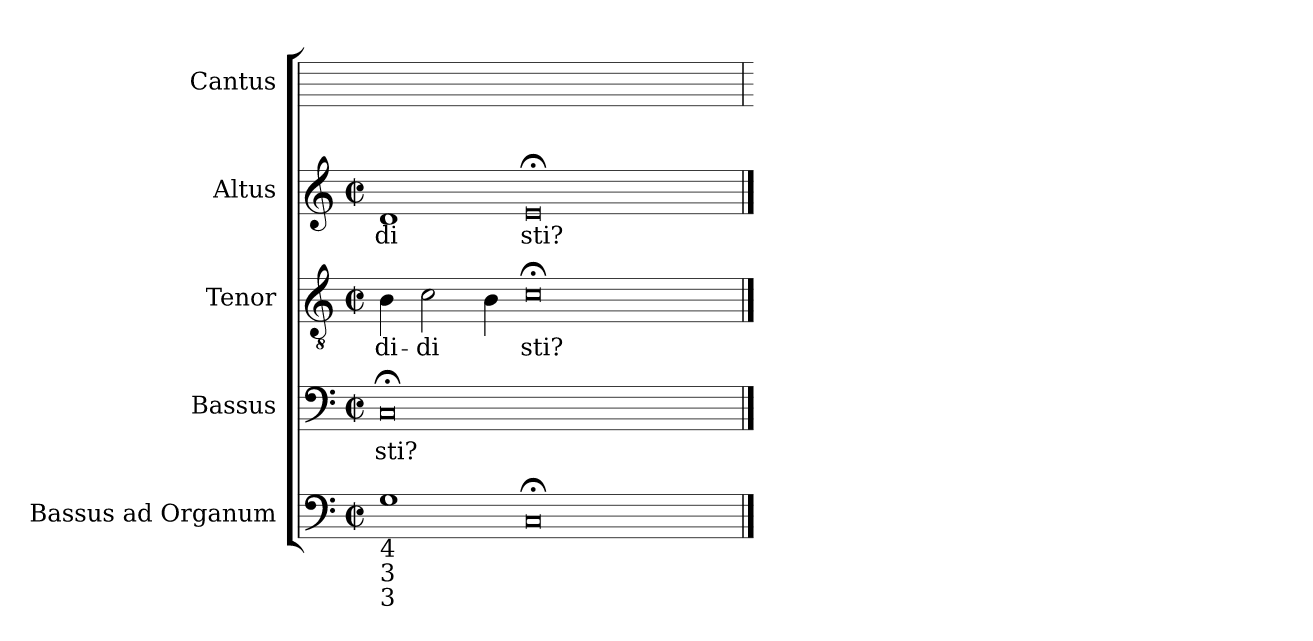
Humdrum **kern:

**kern	**kern	**text	**kern	**text	**kern	**text	**kern
*part5	*part4	*part4	*part3	*part3	*part2	*part2	*part1
*staff5	*staff4	*staff4	*staff3	*staff3	*staff2	*staff2	*staff1
*I"Bassus ad Organum	*I"Bassus	*	*I"Tenor	*	*I"Altus	*	*I"Cantus
*I'Bsn	*	*	*	*	*	*	*
*clefF4	*clefF4	*	*clefGv2	*	*clefG2	*	*
*k[]	*k[]	*	*k[]	*	*k[]	*	*
*C:	*C:	*	*C:	*	*C:	*	*
*M4/2	*M4/2	*	*M4/2	*	*M4/2	*	*
*met(c|)	*met(c|)	*	*met(c|)	*	*met(c|)	*	*
=	=	=	=	=	=	=	=
!LO:TX:b:t=4	!	!	!	!	!	!	!
!LO:TX:b:t=3	!	!	!	!	!	!	!
!LO:TX:b:t=3	!	!	!	!	!	!	!
!	!	!LO:LY:b	!	!LO:LY:b	!	!LO:LY:b	!
1G	0C;<	sti?	4B	di-	1d	di	4ryy
!	!	!	!	!LO:LY:b	!	!	!
.	.	.	2c	-di	.	.	0ryy
.	.	.	4B	.	.	.	.
!	!	!	!	!LO:LY:b	!	!LO:LY:b	!
0C;<	.	.	0c;<	sti?	0e;<	sti?	.
.	1ryy	.	.	.	.	.	.
.	.	.	.	.	.	.	2.ryy
==	==	=	==	=	==	=	=
*-	*-	*-	*-	*-	*-	*-	*-
